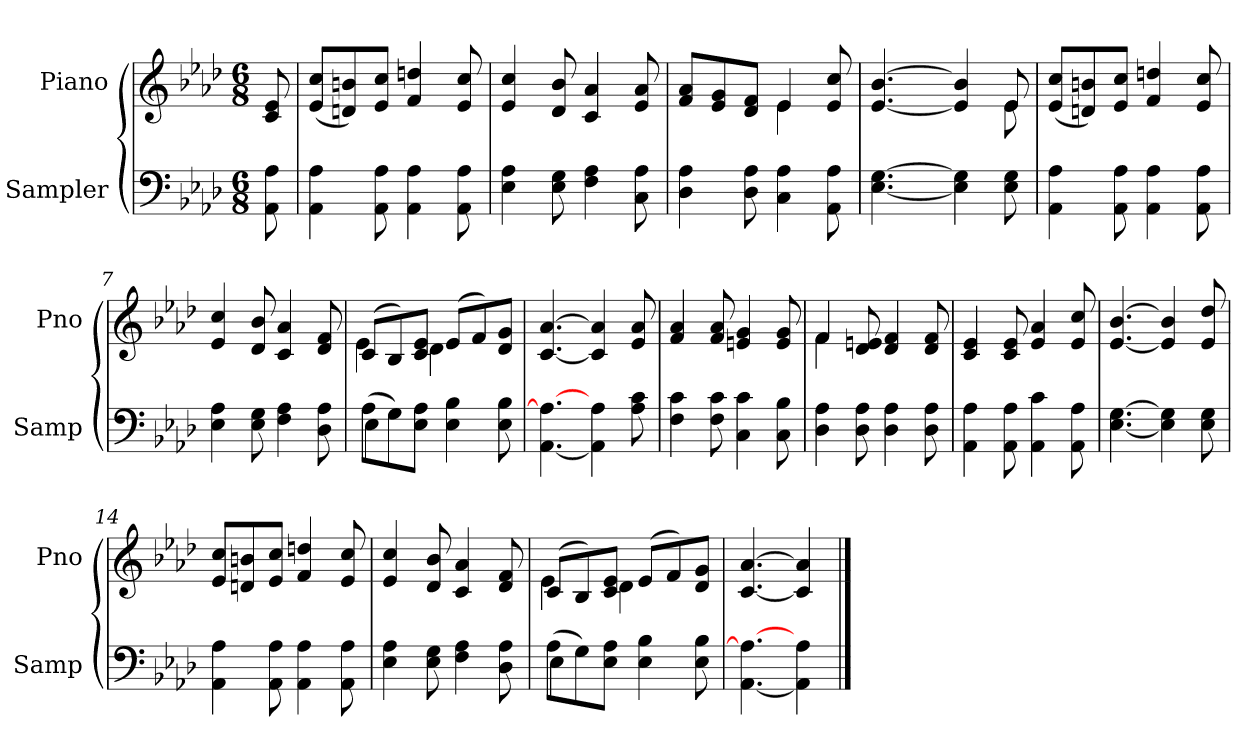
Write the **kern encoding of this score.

**kern	**kern
*part2	*part1
*staff2	*staff1
*I"Sampler	*I"Piano
*I'Samp	*I'Pno
*clefF4	*clefG2
*k[b-e-a-d-]	*k[b-e-a-d-]
*A-:	*A-:
*M6/8	*M6/8
=1	=1
8AA- 8A-	8c 8e-
=2	=2
4AA- 4A-	(8e-/ 8cc/L
.	8dn/ 8bn/)
8AA- 8A-	8e-/ 8cc/J
4AA- 4A-	4f 4ddn
8AA- 8A-	8e- 8cc
=3	=3
4E- 4A-	4e- 4cc
8E- 8G	8d- 8b-
4F 4A-	4c 4a-
8C 8A-	8e- 8a-
=4	=4
*	*^
4D- 4A-	8f/ 8a-/L	4.ryy
.	8e-/ 8g/	.
8D- 8A-	8d-/ 8f/J	.
4C 4A-	4e-/	4e-
8AA- 8A-	8e- 8cc	8ryy
=5	=5	=5
[4.E- [4.G	[4.e- [4.b-	8ryy
*	*v	*v
4E-] 4G]	4e-] 4b-]
*	*^
8E- 8G	8e-/	8e-
*	*v	*v
=6	=6
4AA- 4A-	(8e-/ 8cc/L
.	8dn/ 8bn/)
8AA- 8A-	8e-/ 8cc/J
4AA- 4A-	4f 4ddn
8AA- 8A-	8e- 8cc
=7	=7
4E- 4A-	4e- 4cc
8E- 8G	8d- 8b-
4F 4A-	4c 4a-
8D- 8A-	8d- 8f
=8	=8
*^	*^
(8A-\L	4E-	(8c/L	4e-
8G\)	.	8B-/)	.
8E-\ 8A-\J	2ryy	8c/ 8e-/J	4d-
4E- 4B-	.	(8e-/L	.
.	.	8f/)	4ryy
8E- 8B-	.	8d-/ 8g/J	.
*v	*v	*	*
*	*v	*v
=9	=9
[4.AA- 4.A-_	[4.c [4.a-
4AA-] 4A-	4c] 4a-]
8A- 8c	8e- 8a-
=10	=10
4F 4c	4f 4a-
8F 8c	8f 8a-
4C 4c	4en 4g
8C 8B-	8e 8g
=11	=11
*	*^
4D- 4A-	4f/	4f
8D- 8A-	8d- 8en	2ryy
4D- 4A-	4d- 4f	.
8D- 8A-	8d- 8f	.
*	*v	*v
=12	=12
4AA- 4A-	4c 4e-
8AA- 8A-	8c 8e-
4AA- 4c	4e- 4a-
8AA- 8A-	8e- 8cc
=13	=13
[4.E- [4.G	[4.e- [4.b-
4E-] 4G]	4e-] 4b-]
8E- 8G	8e- 8dd-
=14	=14
4AA- 4A-	8e-/ 8cc/L
.	8dn/ 8bn/
8AA- 8A-	8e-/ 8cc/J
4AA- 4A-	4f 4ddn
8AA- 8A-	8e- 8cc
=15	=15
4E- 4A-	4e- 4cc
8E- 8G	8d- 8b-
4F 4A-	4c 4a-
8D- 8A-	8d- 8f
=16	=16
*^	*^
(8A-\L	4E-	(8c/L	4e-
8G\)	.	8B-/)	.
8E-\ 8A-\J	2ryy	8c/ 8e-/J	4d-
4E- 4B-	.	(8e-/L	.
.	.	8f/)	4ryy
8E- 8B-	.	8d-/ 8g/J	.
*v	*v	*	*
*	*v	*v
=17	=17
[4.AA- 4.A-_	[4.c [4.a-
4AA-] 4A-	4c] 4a-]
==	==
*-	*-
